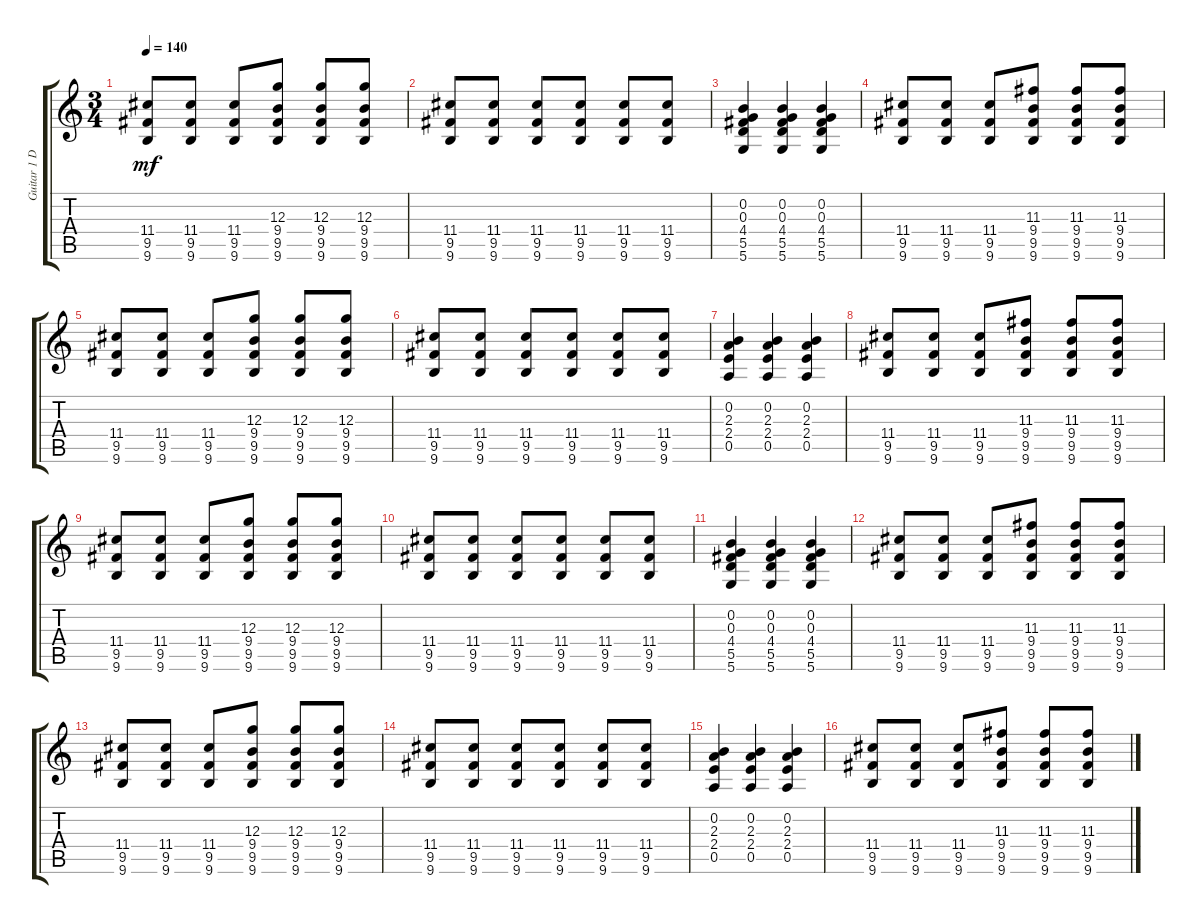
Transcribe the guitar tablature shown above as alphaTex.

\track ("Guitar 1 Distort" "Guitar 1 D") {instrument distortionguitar}
\staff {score tabs}
\tuning (E4 B3 G3 D3 A2 D2) {hide}
\ts (3 4)
\tempo 140
\clef g2
\ks c
(11.4 9.5 9.6).8{dy mf} (11.4 9.5 9.6).8 (11.4 9.5 9.6).8 (12.3 9.4 9.5 9.6).8 (12.3 9.4 9.5 9.6).8 (12.3 9.4 9.5 9.6).8 |
(11.4 9.5 9.6).8 (11.4 9.5 9.6).8 (11.4 9.5 9.6).8 (11.4 9.5 9.6).8 (11.4 9.5 9.6).8 (11.4 9.5 9.6).8 |
(0.2 0.3 4.4 5.5 5.6).4 (0.2 0.3 4.4 5.5 5.6).4 (0.2 0.3 4.4 5.5 5.6).4 |
(11.4 9.5 9.6).8 (11.4 9.5 9.6).8 (11.4 9.5 9.6).8 (11.3 9.4 9.5 9.6).8 (11.3 9.4 9.5 9.6).8 (11.3 9.4 9.5 9.6).8 |
(11.4 9.5 9.6).8 (11.4 9.5 9.6).8 (11.4 9.5 9.6).8 (12.3 9.4 9.5 9.6).8 (12.3 9.4 9.5 9.6).8 (12.3 9.4 9.5 9.6).8 |
(11.4 9.5 9.6).8 (11.4 9.5 9.6).8 (11.4 9.5 9.6).8 (11.4 9.5 9.6).8 (11.4 9.5 9.6).8 (11.4 9.5 9.6).8 |
(0.2 2.3 2.4 0.5).4 (0.2 2.3 2.4 0.5).4 (0.2 2.3 2.4 0.5).4 |
(11.4 9.5 9.6).8 (11.4 9.5 9.6).8 (11.4 9.5 9.6).8 (11.3 9.4 9.5 9.6).8 (11.3 9.4 9.5 9.6).8 (11.3 9.4 9.5 9.6).8 |
(11.4 9.5 9.6).8 (11.4 9.5 9.6).8 (11.4 9.5 9.6).8 (12.3 9.4 9.5 9.6).8 (12.3 9.4 9.5 9.6).8 (12.3 9.4 9.5 9.6).8 |
(11.4 9.5 9.6).8 (11.4 9.5 9.6).8 (11.4 9.5 9.6).8 (11.4 9.5 9.6).8 (11.4 9.5 9.6).8 (11.4 9.5 9.6).8 |
(0.2 0.3 4.4 5.5 5.6).4 (0.2 0.3 4.4 5.5 5.6).4 (0.2 0.3 4.4 5.5 5.6).4 |
(11.4 9.5 9.6).8 (11.4 9.5 9.6).8 (11.4 9.5 9.6).8 (11.3 9.4 9.5 9.6).8 (11.3 9.4 9.5 9.6).8 (11.3 9.4 9.5 9.6).8 |
(11.4 9.5 9.6).8 (11.4 9.5 9.6).8 (11.4 9.5 9.6).8 (12.3 9.4 9.5 9.6).8 (12.3 9.4 9.5 9.6).8 (12.3 9.4 9.5 9.6).8 |
(11.4 9.5 9.6).8 (11.4 9.5 9.6).8 (11.4 9.5 9.6).8 (11.4 9.5 9.6).8 (11.4 9.5 9.6).8 (11.4 9.5 9.6).8 |
(0.2 2.3 2.4 0.5).4 (0.2 2.3 2.4 0.5).4 (0.2 2.3 2.4 0.5).4 |
(11.4 9.5 9.6).8 (11.4 9.5 9.6).8 (11.4 9.5 9.6).8 (11.3 9.4 9.5 9.6).8 (11.3 9.4 9.5 9.6).8 (11.3 9.4 9.5 9.6).8
